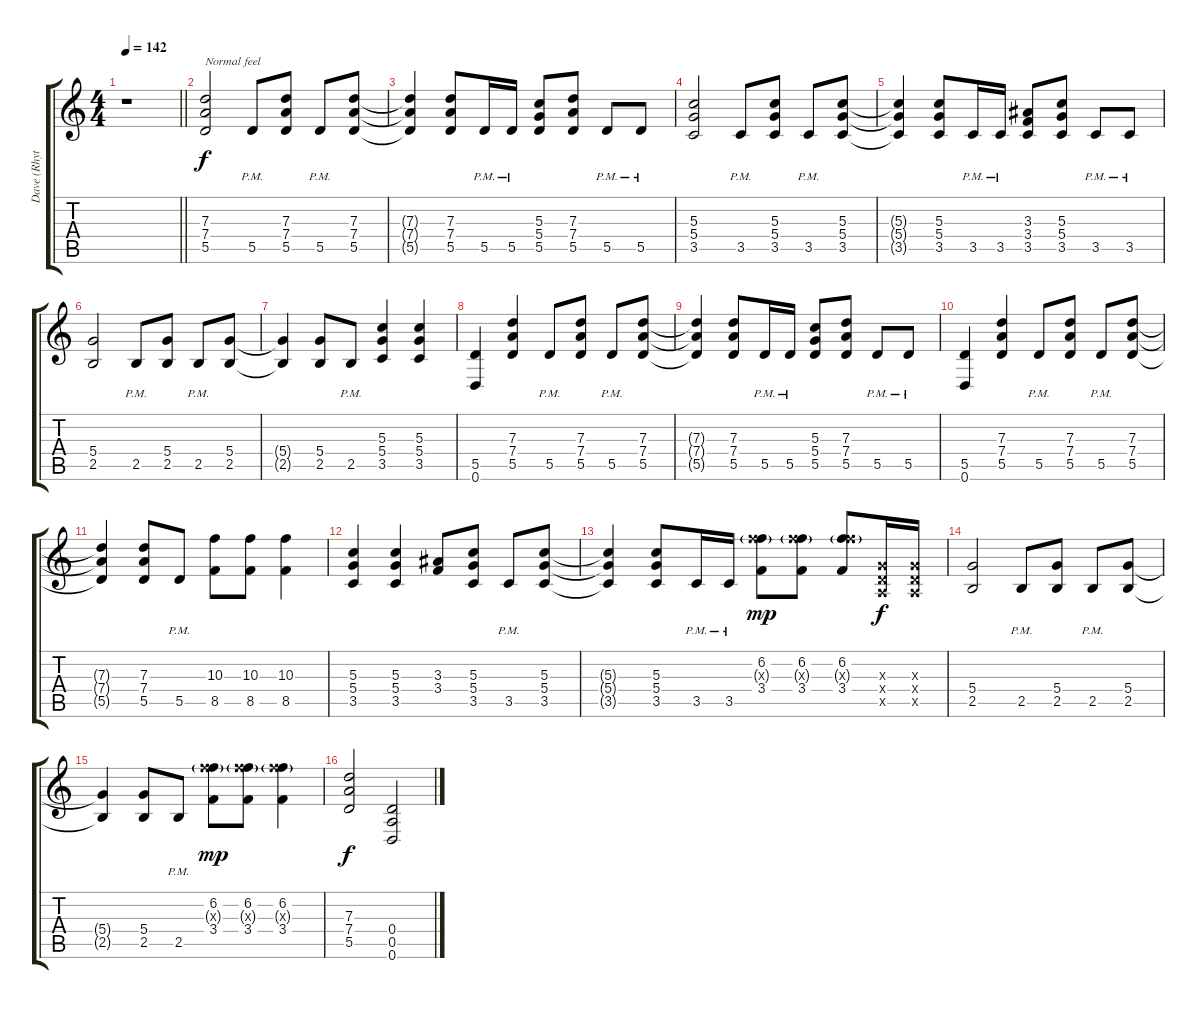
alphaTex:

\track ("Dave (Rhythm Guitar)" "Dave (Rhyt") {instrument overdrivenguitar}
\staff {score tabs}
\tuning (E4 B3 G3 D3 A2 D2) {hide}
\ts (4 4)
\tempo 142
\clef g2
\barLineRight lightlight
\ks c
r.1{dy f} |
(7.3 7.4 5.5).2{txt "Normal feel"} 5.5{pm}.8 (7.3 7.4 5.5).8 5.5{pm}.8 (7.3 7.4 5.5).8 |
(7.3{t} 7.4{t} 5.5{t}).4 (7.3 7.4 5.5).8 5.5{pm}.16 5.5{pm}.16 (5.3 5.4 5.5).8 (7.3 7.4 5.5).8 5.5{pm}.8 5.5{pm}.8 |
(5.3 5.4 3.5).2 3.5{pm}.8 (5.3 5.4 3.5).8 3.5{pm}.8 (5.3 5.4 3.5).8 |
(5.3{t} 5.4{t} 3.5{t}).4 (5.3 5.4 3.5).8 3.5{pm}.16 3.5{pm}.16 (3.3 3.4 3.5).8 (5.3 5.4 3.5).8 3.5{pm}.8 3.5{pm}.8 |
(5.4 2.5).2 2.5{pm}.8 (5.4 2.5).8 2.5{pm}.8 (5.4 2.5).8 |
(5.4{t} 2.5{t}).4 (5.4 2.5).8 2.5{pm}.8 (5.3 5.4 3.5).4 (5.3 5.4 3.5).4 |
(5.5 0.6).4 (7.3 7.4 5.5).4 5.5{pm}.8 (7.3 7.4 5.5).8 5.5{pm}.8 (7.3 7.4 5.5).8 |
(7.3{t} 7.4{t} 5.5{t}).4 (7.3 7.4 5.5).8 5.5{pm}.16 5.5{pm}.16 (5.3 5.4 5.5).8 (7.3 7.4 5.5).8 5.5{pm}.8 5.5{pm}.8 |
(5.5 0.6).4 (7.3 7.4 5.5).4 5.5{pm}.8 (7.3 7.4 5.5).8 5.5{pm}.8 (7.3 7.4 5.5).8 |
(7.3{t} 7.4{t} 5.5{t}).4 (7.3 7.4 5.5).8 5.5{pm}.8 (10.3 8.5).8 (10.3 8.5).8 (10.3 8.5).4 |
(5.3 5.4 3.5).4 (5.3 5.4 3.5).4 (3.3 3.4).8 (5.3 5.4 3.5).8 3.5{pm}.8 (5.3 5.4 3.5).8 |
(5.3{t} 5.4{t} 3.5{t}).4 (5.3 5.4 3.5).8 3.5{pm}.16 3.5{pm}.16 (6.2 10.3{g x} 3.4).8{dy mp} (6.2 10.3{g x} 3.4).8 (6.2 10.3{g x} 3.4).8 (0.3{x} 0.4{x} 0.5{x}).16{dy f} (0.3{x} 0.4{x} 0.5{x}).16 |
(5.4 2.5).2 2.5{pm}.8 (5.4 2.5).8 2.5{pm}.8 (5.4 2.5).8 |
(5.4{t} 2.5{t}).4 (5.4 2.5).8 2.5{pm}.8 (6.2 10.3{g x} 3.4).8{dy mp} (6.2 10.3{g x} 3.4).8 (6.2 10.3{g x} 3.4).4 |
(7.3 7.4 5.5).2{dy f} (0.4 0.5 0.6).2
